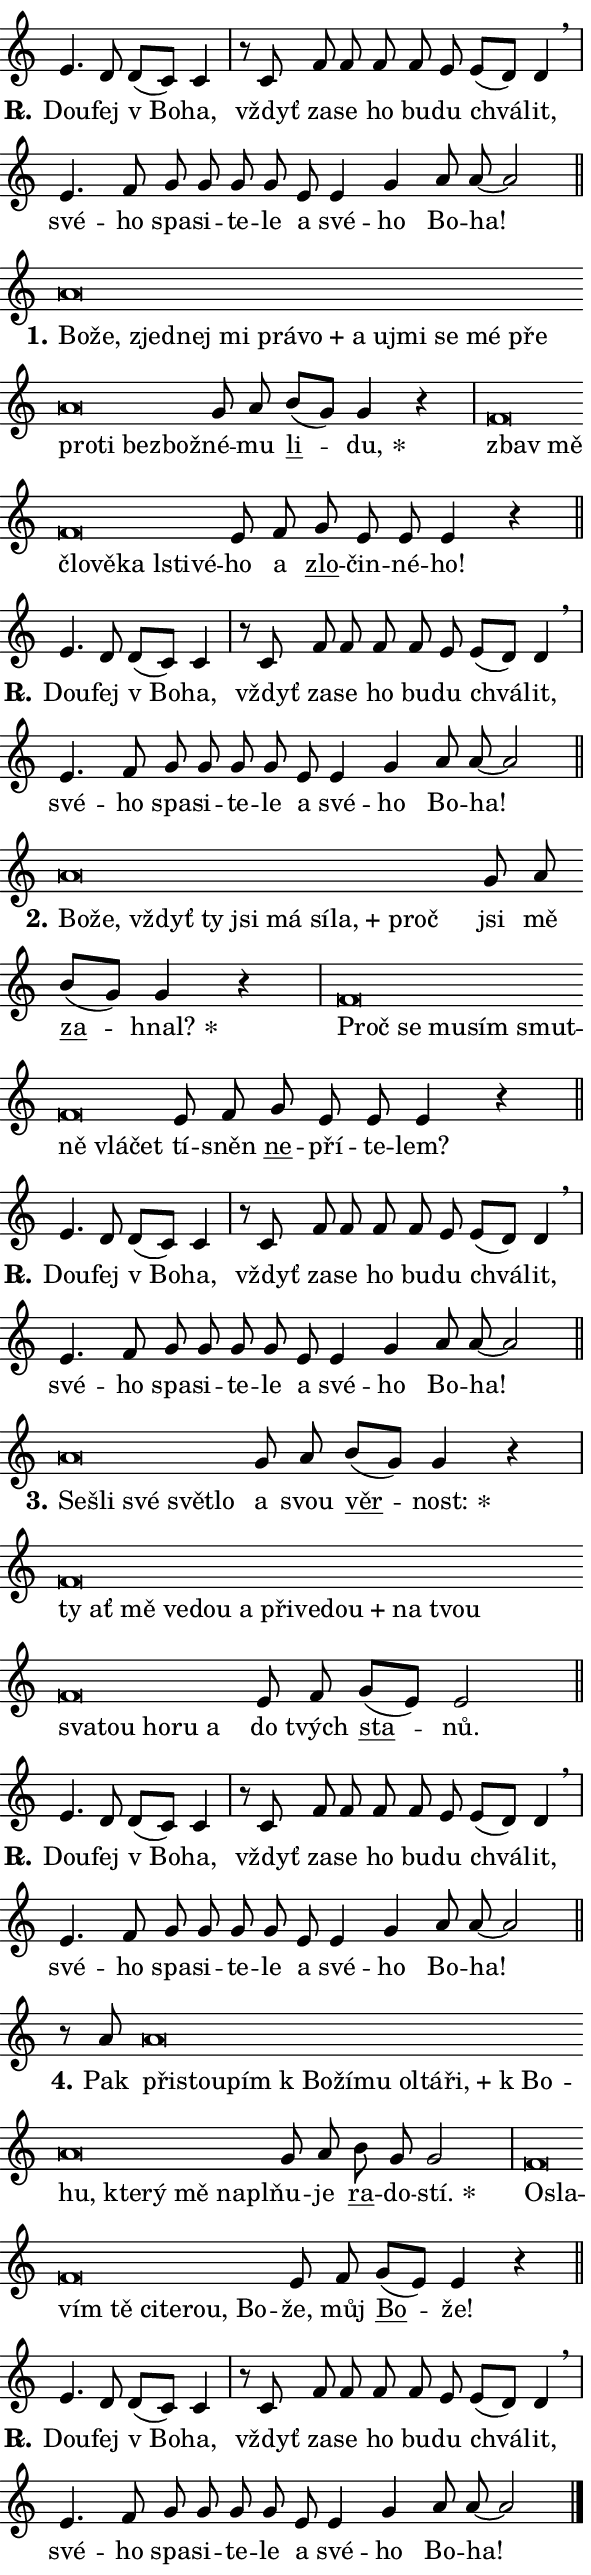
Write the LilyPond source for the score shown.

\version "2.24.0"
\header { tagline = "" }
\paper {
  indent = 0\cm
  top-margin = 0\cm
  right-margin = 0.13\cm % to fit lyric hyphens
  bottom-margin = 0\cm
  left-margin = 0\cm
  paper-width = 10\cm
  page-breaking = #ly:one-page-breaking
  system-system-spacing.basic-distance = #11
  score-system-spacing.basic-distance = #11
  ragged-last = ##f
}


%% Author: Thomas Morley
%% https://lists.gnu.org/archive/html/lilypond-user/2020-05/msg00002.html
#(define (line-position grob)
"Returns position of @var[grob} in current system:
   @code{'start}, if at first time-step
   @code{'end}, if at last time-step
   @code{'middle} otherwise
"
  (let* ((col (ly:item-get-column grob))
         (ln (ly:grob-object col 'left-neighbor))
         (rn (ly:grob-object col 'right-neighbor))
         (col-to-check-left (if (ly:grob? ln) ln col))
         (col-to-check-right (if (ly:grob? rn) rn col))
         (break-dir-left
           (and
             (ly:grob-property col-to-check-left 'non-musical #f)
             (ly:item-break-dir col-to-check-left)))
         (break-dir-right
           (and
             (ly:grob-property col-to-check-right 'non-musical #f)
             (ly:item-break-dir col-to-check-right))))
        (cond ((eqv? 1 break-dir-left) 'start)
              ((eqv? -1 break-dir-right) 'end)
              (else 'middle))))

#(define (tranparent-at-line-position vctor)
  (lambda (grob)
  "Relying on @code{line-position} select the relevant enry from @var{vctor}.
Used to determine transparency,"
    (case (line-position grob)
      ((end) (not (vector-ref vctor 0)))
      ((middle) (not (vector-ref vctor 1)))
      ((start) (not (vector-ref vctor 2))))))

noteHeadBreakVisibility =
#(define-music-function (break-visibility)(vector?)
"Makes @code{NoteHead}s transparent relying on @var{break-visibility}"
#{
  \override NoteHead.transparent =
    #(tranparent-at-line-position break-visibility)
#})

#(define delete-ledgers-for-transparent-note-heads
  (lambda (grob)
    "Reads whether a @code{NoteHead} is transparent.
If so this @code{NoteHead} is removed from @code{'note-heads} from
@var{grob}, which is supposed to be @code{LedgerLineSpanner}.
As a result ledgers are not printed for this @code{NoteHead}"
    (let* ((nhds-array (ly:grob-object grob 'note-heads))
           (nhds-list
             (if (ly:grob-array? nhds-array)
                 (ly:grob-array->list nhds-array)
                 '()))
           ;; Relies on the transparent-property being done before
           ;; Staff.LedgerLineSpanner.after-line-breaking is executed.
           ;; This is fragile ...
           (to-keep
             (remove
               (lambda (nhd)
                 (ly:grob-property nhd 'transparent #f))
               nhds-list)))
      ;; TODO find a better method to iterate over grob-arrays, similiar
      ;; to filter/remove etc for lists
      ;; For now rebuilt from scratch
      (set! (ly:grob-object grob 'note-heads)  '())
      (for-each
        (lambda (nhd)
          (ly:pointer-group-interface::add-grob grob 'note-heads nhd))
        to-keep))))

squashNotes = {
  \override NoteHead.X-extent = #'(-0.2 . 0.2)
  \override NoteHead.Y-extent = #'(-0.75 . 0)
  \override NoteHead.stencil =
    #(lambda (grob)
       (let ((pos (ly:grob-property grob 'staff-position)))
         (begin
           (if (< pos -7) (display "ERROR: Lower brevis then expected\n") (display ""))
           (if (<= pos -6) ly:text-interface::print ly:note-head::print))))
}
unSquashNotes = {
  \revert NoteHead.X-extent
  \revert NoteHead.Y-extent
  \revert NoteHead.stencil
}

hideNotes = \noteHeadBreakVisibility #begin-of-line-visible
unHideNotes = \noteHeadBreakVisibility #all-visible

% work-around for resetting accidentals
% https://lilypond.org/doc/v2.23/Documentation/notation/displaying-rhythms#unmetered-music
cadenzaMeasure = {
  \cadenzaOff
  \partial 1024 s1024
  \cadenzaOn
}

#(define-markup-command (accent layout props text) (markup?)
  "Underline accented syllable"
  (interpret-markup layout props
    #{\markup \override #'(offset . 4.3) \underline { #text }#}))

responsum = \markup \concat {
  "R" \hspace #-1.05 \path #0.1 #'((moveto 0 0.07) (lineto 0.9 0.8)) \hspace #0.05 "."
}

spaceSize = #0.6828661417322834 % exact space size for TeX Gyre Schola

\layout {
  \context {
    \Staff
    \remove "Time_signature_engraver"
    \override LedgerLineSpanner.after-line-breaking = #delete-ledgers-for-transparent-note-heads
  }
  \context {
    \Lyrics {
      \override LyricSpace.minimum-distance = \spaceSize
      \override LyricText.font-name = #"TeX Gyre Schola"
      \override LyricText.font-size = 1
      \override StanzaNumber.font-name = #"TeX Gyre Schola Bold"
      \override StanzaNumber.font-size = 1
    }
  }
  \context {
    \Score 
    \override NoteHead.text =
      #(lambda (grob) 
        (let ((pos (ly:grob-property grob 'staff-position)))
          #{\markup {
            \combine
              \halign #-0.55 \raise #(if (= pos -6) 0 0.5) \override #'(thickness . 2) \draw-line #'(3.2 . 0)
              \musicglyph "noteheads.sM1"
          }#}))
  }
}

% magnetic-lyrics.ily
%
%   written by
%     Jean Abou Samra <jean@abou-samra.fr>
%     Werner Lemberg <wl@gnu.org>
%
%   adapted by
%     Jiri Hon <jiri.hon@gmail.com>
%
% Version 2022-Apr-15

% https://www.mail-archive.com/lilypond-user@gnu.org/msg149350.html

#(define (Left_hyphen_pointer_engraver context)
   "Collect syllable-hyphen-syllable occurrences in lyrics and store
them in properties.  This engraver only looks to the left.  For
example, if the lyrics input is @code{foo -- bar}, it does the
following.

@itemize @bullet
@item
Set the @code{text} property of the @code{LyricHyphen} grob between
@q{foo} and @q{bar} to @code{foo}.

@item
Set the @code{left-hyphen} property of the @code{LyricText} grob with
text @q{foo} to the @code{LyricHyphen} grob between @q{foo} and
@q{bar}.
@end itemize

Use this auxiliary engraver in combination with the
@code{lyric-@/text::@/apply-@/magnetic-@/offset!} hook."
   (let ((hyphen #f)
         (text #f))
     (make-engraver
      (acknowledgers
       ((lyric-syllable-interface engraver grob source-engraver)
        (set! text grob)))
      (end-acknowledgers
       ((lyric-hyphen-interface engraver grob source-engraver)
        ;(when (not (grob::has-interface grob 'lyric-space-interface))
          (set! hyphen grob)));)
      ((stop-translation-timestep engraver)
       (when (and text hyphen)
         (ly:grob-set-object! text 'left-hyphen hyphen))
       (set! text #f)
       (set! hyphen #f)))))

#(define (lyric-text::apply-magnetic-offset! grob)
   "If the space between two syllables is less than the value in
property @code{LyricText@/.details@/.squash-threshold}, move the right
syllable to the left so that it gets concatenated with the left
syllable.

Use this function as a hook for
@code{LyricText@/.after-@/line-@/breaking} if the
@code{Left_@/hyphen_@/pointer_@/engraver} is active."
   (let ((hyphen (ly:grob-object grob 'left-hyphen #f)))
     (when hyphen
       (let ((left-text (ly:spanner-bound hyphen LEFT)))
         (when (grob::has-interface left-text 'lyric-syllable-interface)
           (let* ((common (ly:grob-common-refpoint grob left-text X))
                  (this-x-ext (ly:grob-extent grob common X))
                  (left-x-ext
                   (begin
                     ;; Trigger magnetism for left-text.
                     (ly:grob-property left-text 'after-line-breaking)
                     (ly:grob-extent left-text common X)))
                  ;; `delta` is the gap width between two syllables.
                  (delta (- (interval-start this-x-ext)
                            (interval-end left-x-ext)))
                  (details (ly:grob-property grob 'details))
                  (threshold (assoc-get 'squash-threshold details 0.2)))
             (when (< delta threshold)
               (let* (;; We have to manipulate the input text so that
                      ;; ligatures crossing syllable boundaries are not
                      ;; disabled.  For languages based on the Latin
                      ;; script this is essentially a beautification.
                      ;; However, for non-Western scripts it can be a
                      ;; necessity.
                      (lt (ly:grob-property left-text 'text))
                      (rt (ly:grob-property grob 'text))
                      (is-space (grob::has-interface hyphen 'lyric-space-interface))
                      (space (if is-space " " ""))
                      (extra-delta (if is-space spaceSize 0))
                      ;; Append new syllable.
                      (ltrt-space (if (and (string? lt) (string? rt))
                                (string-append lt space rt)
                                (make-concat-markup (list lt space rt))))
                      ;; Right-align `ltrt` to the right side.
                      (ltrt-space-markup (grob-interpret-markup
                               grob
                               (make-translate-markup
                                (cons (interval-length this-x-ext) 0)
                                (make-right-align-markup ltrt-space)))))
                 (begin
                   ;; Don't print `left-text`.
                   (ly:grob-set-property! left-text 'stencil #f)
                   ;; Set text and stencil (which holds all collected
                   ;; syllables so far) and shift it to the left.
                   (ly:grob-set-property! grob 'text ltrt-space)
                   (ly:grob-set-property! grob 'stencil ltrt-space-markup)
                   (ly:grob-translate-axis! grob (- (- delta extra-delta)) X))))))))))


#(define (lyric-hyphen::displace-bounds-first grob)
   ;; Make very sure this callback isn't triggered too early.
   (let ((left (ly:spanner-bound grob LEFT))
         (right (ly:spanner-bound grob RIGHT)))
     (ly:grob-property left 'after-line-breaking)
     (ly:grob-property right 'after-line-breaking)
     (ly:lyric-hyphen::print grob)))

squashThreshold = #0.4

\layout {
  \context {
    \Lyrics
    \consists #Left_hyphen_pointer_engraver
    \override LyricText.after-line-breaking =
      #lyric-text::apply-magnetic-offset!
    \override LyricHyphen.stencil = #lyric-hyphen::displace-bounds-first
    \override LyricText.details.squash-threshold = \squashThreshold
    \override LyricHyphen.minimum-distance = 0
    \override LyricHyphen.minimum-length = \squashThreshold
  }
}

squashText = \override LyricText.details.squash-threshold = 9999
unSquashText = \override LyricText.details.squash-threshold = \squashThreshold

leftText = \override LyricText.self-alignment-X = #LEFT
unLeftText = \revert LyricText.self-alignment-X

starOffset = #(lambda (grob) 
                (let ((x_offset (ly:self-alignment-interface::aligned-on-x-parent grob)))
                  (if (= x_offset 0) 0 (+ x_offset 1.2))))

star = #(define-music-function (syllable)(string?)
"Append star separator at the end of a syllable"
#{
  \once \override LyricText.X-offset = #starOffset
  \lyricmode { \markup {
    #syllable
    \override #'((font-name . "TeX Gyre Schola Bold")) \hspace #0.2 \lower #0.65 \larger "*"
  } }
#})

starAccent = #(define-music-function (syllable)(string?)
"Append star separator at the end of a syllable and make accent"
#{
  \once \override LyricText.X-offset = #starOffset
  \lyricmode { \markup {
    \accent #syllable
    \override #'((font-name . "TeX Gyre Schola Bold")) \hspace #0.2 \lower #0.65 \larger "*"
  } }
#})

breath = #(define-music-function (syllable)(string?)
"Append breathing indicator at the end of a syllable"
#{
  \lyricmode { \markup { #syllable "+" } }
#})

optionalBreath = #(define-music-function (syllable)(string?)
"Append optional breathing indicator at the end of a syllable"
#{
  \lyricmode { \markup { #syllable "(+)" } }
#})


\score {
    <<
        \new Voice = "melody" { \cadenzaOn \key c \major \relative { e'4. d8 d[( c)] c4 \cadenzaMeasure \bar "|" r8 c f f f \bar "" f e e[( d)] d4 \breathe \cadenzaMeasure \bar "|" e4. f8 \bar "" g g g g \bar "" e e4 g a8 a~a2 \cadenzaMeasure \bar "||" \break } }
        \new Lyrics \lyricsto "melody" { \lyricmode { \set stanza = \responsum
Dou -- fej "v Bo" -- ha, vždyť za -- se ho bu -- du chvá -- lit, své -- ho spa -- si -- te -- le a své -- ho Bo -- ha! } }
    >>
    \layout {}
}

\score {
    <<
        \new Voice = "melody" { \cadenzaOn \key c \major \relative { \squashNotes a'\breve*1/16 \hideNotes \breve*1/16 \bar "" \breve*1/16 \bar "" \breve*1/16 \bar "" \breve*1/16 \bar "" \breve*1/16 \bar "" \breve*1/16 \bar "" \breve*1/16 \bar "" \breve*1/16 \bar "" \breve*1/16 \bar "" \breve*1/16 \bar "" \breve*1/16 \bar "" \breve*1/16 \bar "" \breve*1/16 \bar "" \breve*1/16 \bar "" \breve*1/16 \breve*1/16 \bar "" \unHideNotes \unSquashNotes g8 a \bar "" b[( g)] g4 r \cadenzaMeasure \bar "|" \squashNotes f\breve*1/16 \hideNotes \breve*1/16 \bar "" \breve*1/16 \bar "" \breve*1/16 \bar "" \breve*1/16 \bar "" \breve*1/16 \breve*1/16 \bar "" \unHideNotes \unSquashNotes e8 f \bar "" g e e e4 r \cadenzaMeasure \bar "||" \break } }
        \new Lyrics \lyricsto "melody" { \lyricmode { \set stanza = "1."
\leftText Bo -- \squashText že, zjed -- nej mi prá -- \breath "vo" a u -- jmi se mé pře pro -- ti bez -- bož -- \unLeftText \unSquashText né -- mu \markup \accent li -- \star du, \leftText zbav \squashText mě člo -- vě -- ka lsti -- vé -- \unLeftText \unSquashText ho a \markup \accent zlo -- čin -- né -- ho! } }
    >>
    \layout {}
}

\score {
    <<
        \new Voice = "melody" { \cadenzaOn \key c \major \relative { e'4. d8 d[( c)] c4 \cadenzaMeasure \bar "|" r8 c f f f \bar "" f e e[( d)] d4 \breathe \cadenzaMeasure \bar "|" e4. f8 \bar "" g g g g \bar "" e e4 g a8 a~a2 \cadenzaMeasure \bar "||" \break } }
        \new Lyrics \lyricsto "melody" { \lyricmode { \set stanza = \responsum
Dou -- fej "v Bo" -- ha, vždyť za -- se ho bu -- du chvá -- lit, své -- ho spa -- si -- te -- le a své -- ho Bo -- ha! } }
    >>
    \layout {}
}

\score {
    <<
        \new Voice = "melody" { \cadenzaOn \key c \major \relative { \squashNotes a'\breve*1/16 \hideNotes \breve*1/16 \bar "" \breve*1/16 \bar "" \breve*1/16 \bar "" \breve*1/16 \bar "" \breve*1/16 \bar "" \breve*1/16 \bar "" \breve*1/16 \breve*1/16 \bar "" \unHideNotes \unSquashNotes g8 a \bar "" b[( g)] g4 r \cadenzaMeasure \bar "|" \squashNotes f\breve*1/16 \hideNotes \breve*1/16 \bar "" \breve*1/16 \bar "" \breve*1/16 \bar "" \breve*1/16 \bar "" \breve*1/16 \bar "" \breve*1/16 \breve*1/16 \bar "" \unHideNotes \unSquashNotes e8 f \bar "" g e e e4 r \cadenzaMeasure \bar "||" \break } }
        \new Lyrics \lyricsto "melody" { \lyricmode { \set stanza = "2."
\leftText Bo -- \squashText že, vždyť ty jsi má sí -- \breath "la," proč \unLeftText \unSquashText jsi mě \markup \accent za -- \star hnal? \leftText Proč \squashText se mu -- sím smut -- ně vlá -- čet \unLeftText \unSquashText tí -- sněn \markup \accent ne -- pří -- te -- lem? } }
    >>
    \layout {}
}

\score {
    <<
        \new Voice = "melody" { \cadenzaOn \key c \major \relative { e'4. d8 d[( c)] c4 \cadenzaMeasure \bar "|" r8 c f f f \bar "" f e e[( d)] d4 \breathe \cadenzaMeasure \bar "|" e4. f8 \bar "" g g g g \bar "" e e4 g a8 a~a2 \cadenzaMeasure \bar "||" \break } }
        \new Lyrics \lyricsto "melody" { \lyricmode { \set stanza = \responsum
Dou -- fej "v Bo" -- ha, vždyť za -- se ho bu -- du chvá -- lit, své -- ho spa -- si -- te -- le a své -- ho Bo -- ha! } }
    >>
    \layout {}
}

\score {
    <<
        \new Voice = "melody" { \cadenzaOn \key c \major \relative { \squashNotes a'\breve*1/16 \hideNotes \breve*1/16 \bar "" \breve*1/16 \bar "" \breve*1/16 \breve*1/16 \bar "" \unHideNotes \unSquashNotes g8 a \bar "" b[( g)] g4 r \cadenzaMeasure \bar "|" \squashNotes f\breve*1/16 \hideNotes \breve*1/16 \bar "" \breve*1/16 \bar "" \breve*1/16 \bar "" \breve*1/16 \bar "" \breve*1/16 \bar "" \breve*1/16 \bar "" \breve*1/16 \bar "" \breve*1/16 \bar "" \breve*1/16 \bar "" \breve*1/16 \bar "" \breve*1/16 \bar "" \breve*1/16 \bar "" \breve*1/16 \bar "" \breve*1/16 \breve*1/16 \bar "" \unHideNotes \unSquashNotes e8 f \bar "" g[( e)] e2 \cadenzaMeasure \bar "||" \break } }
        \new Lyrics \lyricsto "melody" { \lyricmode { \set stanza = "3."
\leftText Se -- \squashText šli své svět -- lo \unLeftText \unSquashText a svou \markup \accent věr -- \star nost: \leftText ty \squashText ať mě ve -- dou a při -- ve -- \breath "dou" na tvou sva -- tou ho -- ru a \unLeftText \unSquashText do tvých \markup \accent sta -- nů. } }
    >>
    \layout {}
}

\score {
    <<
        \new Voice = "melody" { \cadenzaOn \key c \major \relative { e'4. d8 d[( c)] c4 \cadenzaMeasure \bar "|" r8 c f f f \bar "" f e e[( d)] d4 \breathe \cadenzaMeasure \bar "|" e4. f8 \bar "" g g g g \bar "" e e4 g a8 a~a2 \cadenzaMeasure \bar "||" \break } }
        \new Lyrics \lyricsto "melody" { \lyricmode { \set stanza = \responsum
Dou -- fej "v Bo" -- ha, vždyť za -- se ho bu -- du chvá -- lit, své -- ho spa -- si -- te -- le a své -- ho Bo -- ha! } }
    >>
    \layout {}
}

\score {
    <<
        \new Voice = "melody" { \cadenzaOn \key c \major \relative { r8 a'8 \squashNotes a\breve*1/16 \hideNotes \breve*1/16 \bar "" \breve*1/16 \bar "" \breve*1/16 \bar "" \breve*1/16 \bar "" \breve*1/16 \bar "" \breve*1/16 \bar "" \breve*1/16 \bar "" \breve*1/16 \bar "" \breve*1/16 \bar "" \breve*1/16 \bar "" \breve*1/16 \bar "" \breve*1/16 \bar "" \breve*1/16 \bar "" \breve*1/16 \breve*1/16 \bar "" \unHideNotes \unSquashNotes g8 a \bar "" b g g2 \cadenzaMeasure \bar "|" \squashNotes f\breve*1/16 \hideNotes \breve*1/16 \bar "" \breve*1/16 \bar "" \breve*1/16 \bar "" \breve*1/16 \bar "" \breve*1/16 \bar "" \breve*1/16 \breve*1/16 \bar "" \unHideNotes \unSquashNotes e8 f \bar "" g[( e)] e4 r \cadenzaMeasure \bar "||" \break } }
        \new Lyrics \lyricsto "melody" { \lyricmode { \set stanza = "4."
Pak \leftText při -- \squashText stou -- pím "k Bo" -- ží -- mu ol -- tá -- \breath "ři," "k Bo" -- hu, kte -- rý mě na -- pl -- \unLeftText \unSquashText ňu -- je \markup \accent ra -- do -- \star stí. \leftText O -- \squashText sla -- vím tě ci -- te -- rou, Bo -- \unLeftText \unSquashText že, můj \markup \accent Bo -- že! } }
    >>
    \layout {}
}

\score {
    <<
        \new Voice = "melody" { \cadenzaOn \key c \major \relative { e'4. d8 d[( c)] c4 \cadenzaMeasure \bar "|" r8 c f f f \bar "" f e e[( d)] d4 \breathe \cadenzaMeasure \bar "|" e4. f8 \bar "" g g g g \bar "" e e4 g a8 a~a2 \cadenzaMeasure \bar "||" \break } \bar "|." }
        \new Lyrics \lyricsto "melody" { \lyricmode { \set stanza = \responsum
Dou -- fej "v Bo" -- ha, vždyť za -- se ho bu -- du chvá -- lit, své -- ho spa -- si -- te -- le a své -- ho Bo -- ha! } }
    >>
    \layout {}
}
